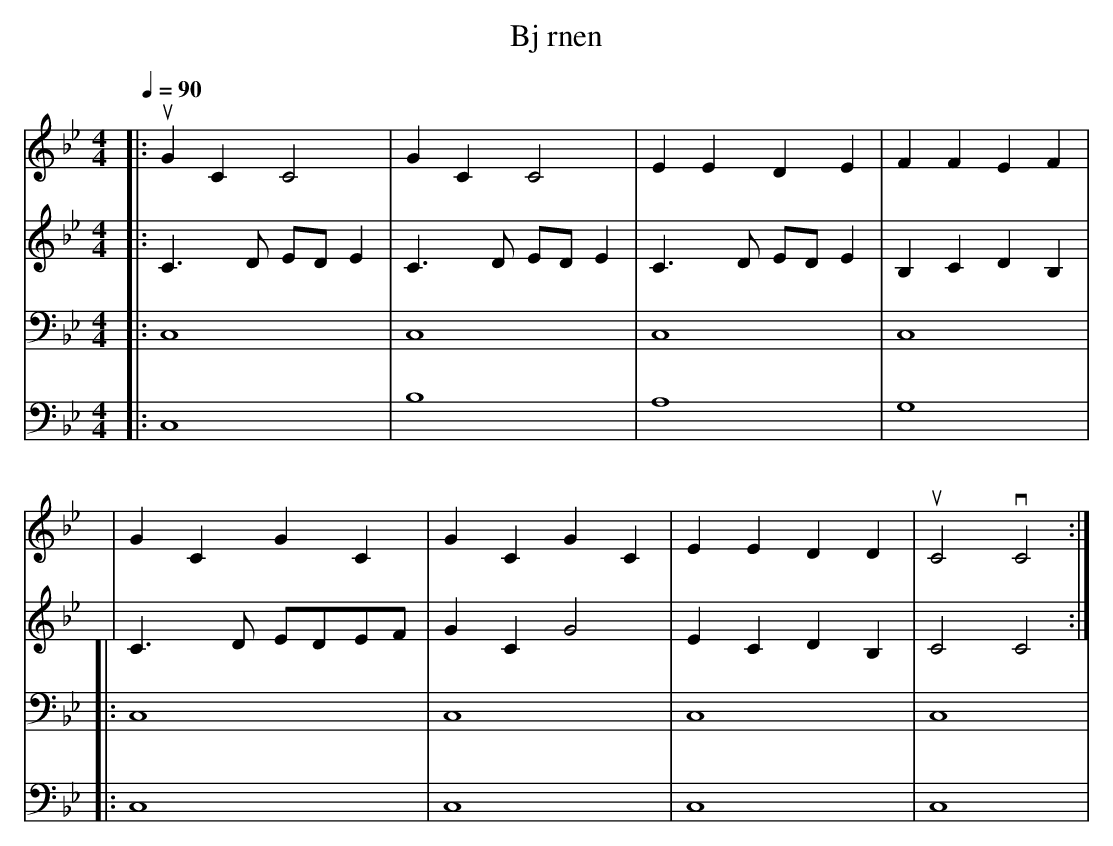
X:1
T: Bj rnen
M: 4/4
L: 1/4
Q: 90
K: Bb
[V:1] [|: uGC C2 | GC C2 | EE DE | FF EF |
[V:2] [|: C3/2D/2 E/2D/2 E | C3/2D/2 E/2D/2 E | C3/2D/2 E/2D/2 E | B,C DB, |
[V:3] [|: C,4 | C,4 | C,4 | C,4 |
[V:4] [|: C,4 | B,4 | A,4 | G,4 |
[V:1] | GC GC | GC GC | EE DD | uC2 vC2 :|]
[V:2] | C3/2D/2 E/2D/2E/2F/2 | GC G2 | EC DB, | C2 C2 :|]
[V:3] [|: C,4 | C,4 | C,4 | C,4 |
[V:4] [|: C,4 | C,4 | C,4 | C,4 |
